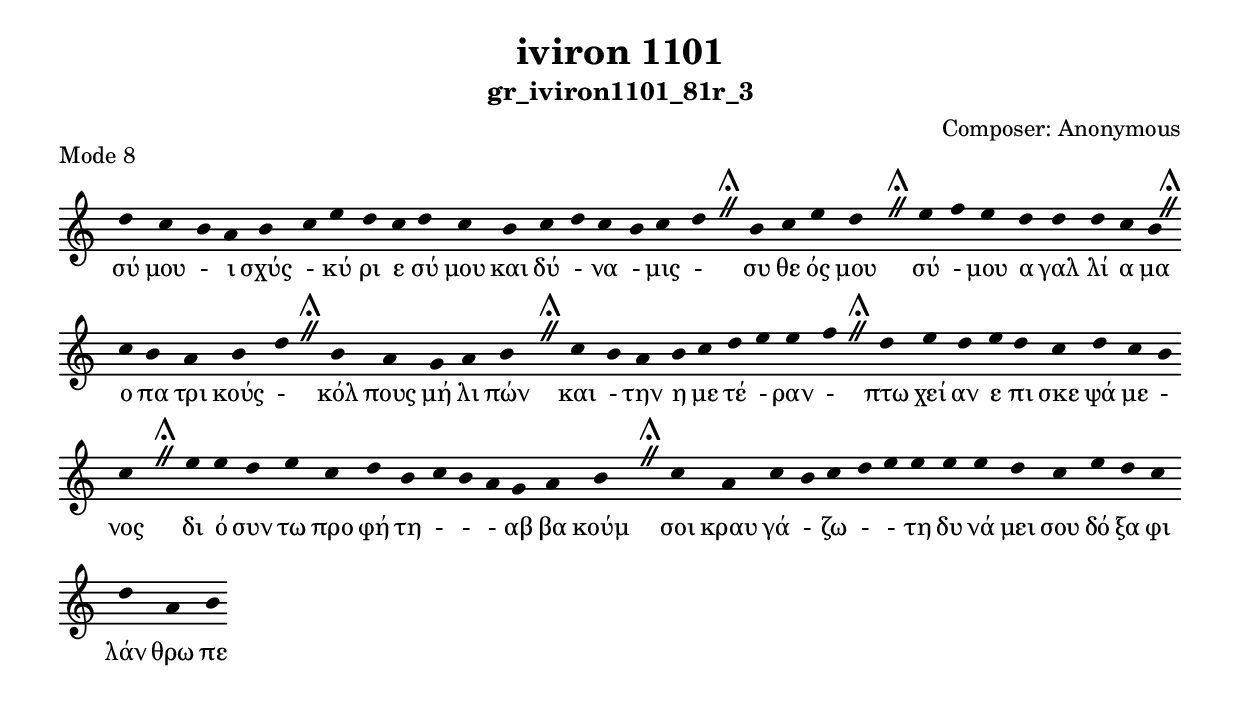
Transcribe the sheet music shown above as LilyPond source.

\include "gregorian.ly"

	\header {
 	  title = "iviron 1101"
	  subtitle = "gr_iviron1101_81r_3"
	  composer = "Composer: Αnonymous"
	  piece = "Mode 8"
	}

	chant = {
	  d''4 c''4 b'4 a'4 b'4 c''4 e''4 d''4 c''4 d''4 c''4 b'4 c''4 d''4 c''4 b'4 c''4 d''4 \divisioMaior
 b'4 c''4 e''4 d''4 \divisioMaior
 e''4 f''4 e''4 d''4 d''4 d''4 c''4 b'4 \divisioMaior
 c''4 b'4 a'4 b'4 d''4 \divisioMaior
 b'4 a'4 g'4 a'4 b'4 \divisioMaior
 c''4 b'4 a'4 b'4 c''4 d''4 e''4 e''4 f''4 \divisioMaior
 d''4 e''4 d''4 e''4 d''4 c''4 d''4 c''4 b'4 c''4 \divisioMaior
 e''4 e''4 d''4 e''4 c''4 d''4 b'4 c''4 b'4 a'4 g'4 a'4 b'4 \divisioMaior
 c''4 a'4 c''4 b'4 c''4 d''4 e''4 e''4 e''4 e''4 d''4 c''4 e''4 d''4 c''4 d''4 a'4 b'4\finalis
	}

	verba = \lyricmode {σύ μου - ι σχύς - κύ ρι ε σύ μου και δύ - να - μις - 
συ θε ός μου 
σύ - μου α γαλ λί α μα 
ο πα τρι κούς - 
κόλ πους μή λι πών 
και - την η με τέ - ραν - 
πτω χεί αν ε πι σκε ψά με - νος 
δι ό συν τω προ φή τη -  -  - αβ βα κούμ 
σοι κραυ γά - ζω -  - τη δυ νά μει σου δό ξα φι λάν θρω πε 
	}


	\score {
	  \new Staff <<
	  \new Voice = "melody" \chant
	  \new Lyrics = "one" \lyricsto melody \verba
	  >>
	  \layout {
	    \context {
	      \Staff
	      \remove "Time_signature_engraver"
	      \remove "Bar_engraver"
	    }
	    \context {
	      \Voice
	      \remove "Stem_engraver"
	    }
	  }
	}